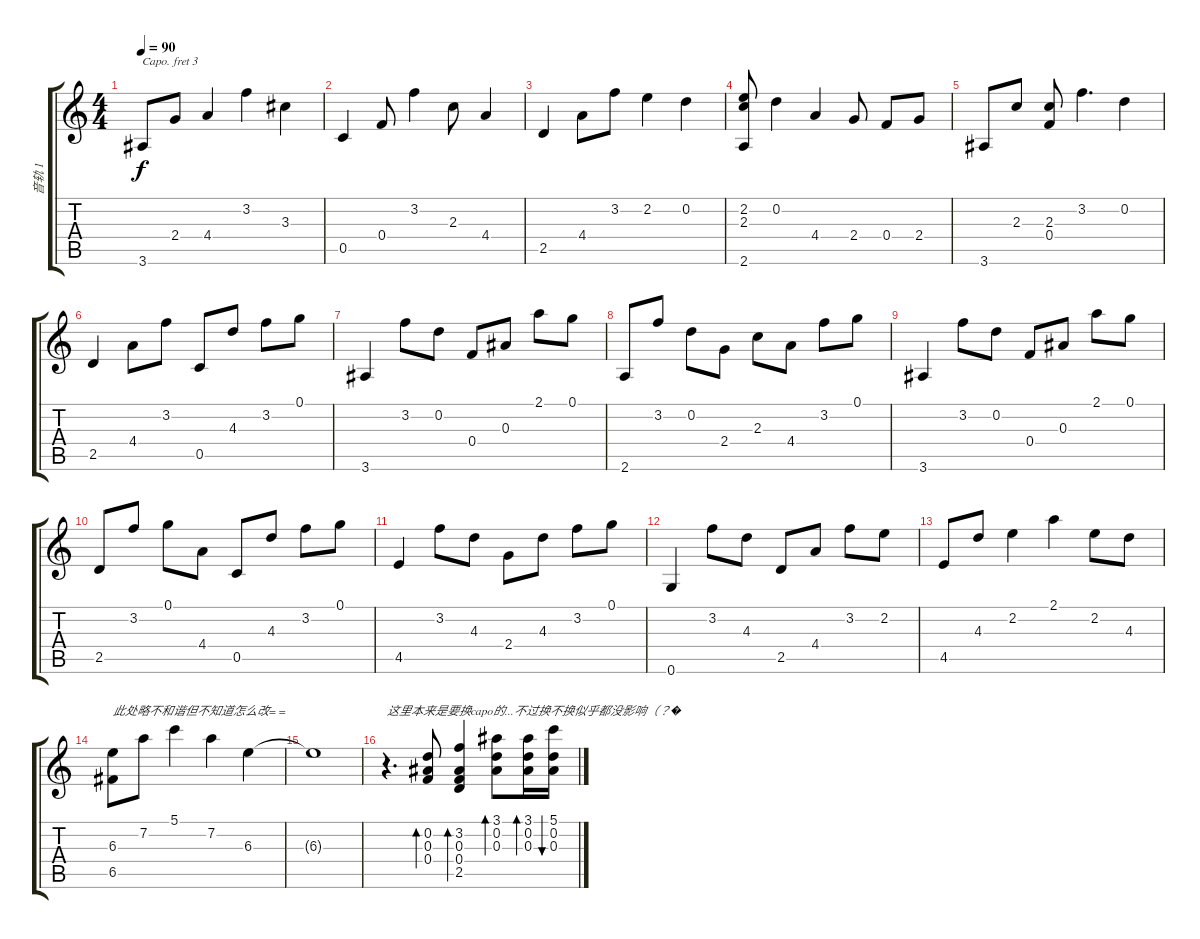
\track ("音轨 1" "音轨 1") {instrument acousticguitarsteel}
\staff {score tabs}
\capo 3
\tuning (E4 B3 G3 D3 A2 E2) {hide}
\ts (4 4)
\tempo 90
\clef g2
\ks c
3.6.8{dy f} 2.4.8 4.4.4 3.2.4 3.3.4 |
0.5.4 0.4.8 3.2.4 2.3.8 4.4.4 |
2.5.4 4.4.8 3.2.8 2.2.4 0.2.4 |
(2.2 2.3 2.6).8 0.2.4 4.4.4 2.4.8 0.4.8 2.4.8 |
3.6.8 2.3.8 (2.3 0.4).8 3.2.4{d} 0.2.4 |
2.5.4 4.4.8 3.2.8 0.5.8 4.3.8 3.2.8 0.1.8 |
3.6.4 3.2.8 0.2.8 0.4.8 0.3.8 2.1.8 0.1.8 |
2.6.8 3.2.8 0.2.8 2.4.8 2.3.8 4.4.8 3.2.8 0.1.8 |
3.6.4 3.2.8 0.2.8 0.4.8 0.3.8 2.1.8 0.1.8 |
2.5.8 3.2.8 0.1.8 4.4.8 0.5.8 4.3.8 3.2.8 0.1.8 |
4.5.4 3.2.8 4.3.8 2.4.8 4.3.8 3.2.8 0.1.8 |
0.6.4 3.2.8 4.3.8 2.5.8 4.4.8 3.2.8 2.2.8 |
4.5.8 4.3.8 2.2.4 2.1.4 2.2.8 4.3.8 |
(6.3 6.5).8{txt "此处略不和谐但不知道怎么改= ="} 7.2.8 5.1.4 7.2.4 6.3.4 |
6.3{t}.1 |
r.4{d txt "这里本来是要换capo的...不过换不换似乎都没影响（？�"} (0.2 0.3 0.4).8{bd 60} (3.2 0.3 0.4 2.5).4{bd 60} (3.1 0.2 0.3).8{bd 60} (3.1 0.2 0.3).16{bd 60} (5.1 0.2 0.3).16{bu 60}
